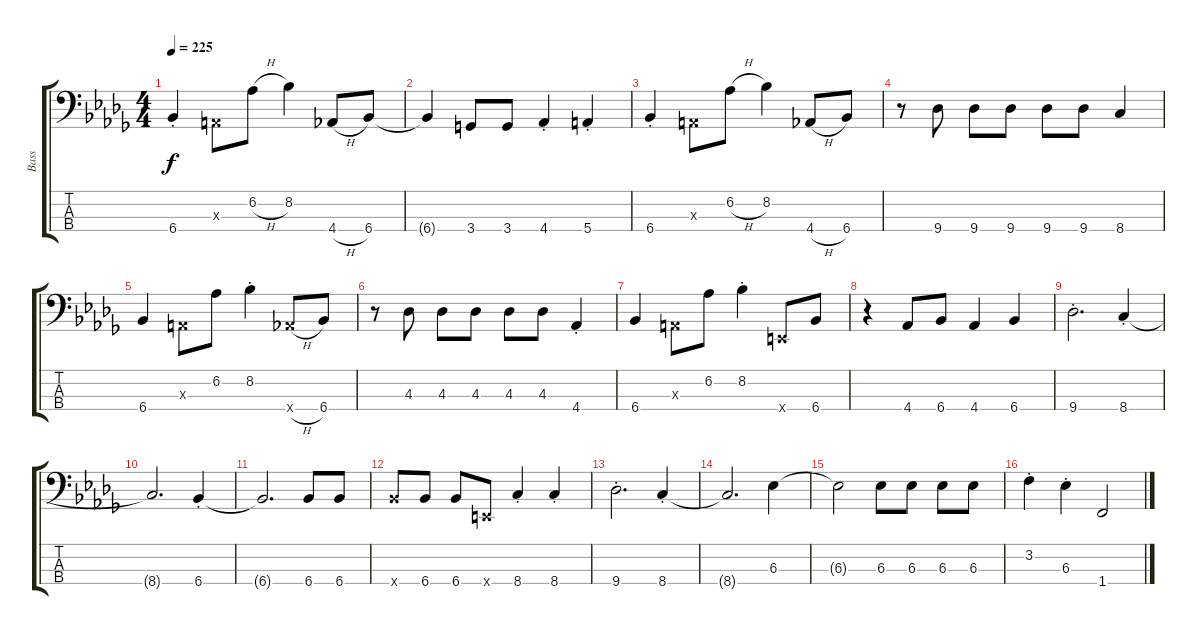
\track ("Bass" "Bass") {instrument electricbassfinger}
\staff {score tabs}
\tuning (G2 D2 A1 E1) {hide}
\ts (4 4)
\tempo 225
\clef f4
\ks db
6.4{st}.4{dy f} 0.3{x}.8 6.2{h}.8 8.2.4 4.4{h}.8 6.4.8 |
6.4{t}.4 3.4.8 3.4.8 4.4{st}.4 5.4{st}.4 |
6.4{st}.4 0.3{x}.8 6.2{h}.8 8.2.4 4.4{h}.8 6.4.8 |
r.8 9.4.8 9.4.8 9.4.8 9.4.8 9.4.8 8.4.4 |
6.4.4 0.3{x}.8 6.2.8 8.2{st}.4 4.4{h x}.8 6.4.8 |
r.8 4.3.8 4.3.8 4.3.8 4.3.8 4.3.8 4.4{st}.4 |
6.4.4 0.3{x}.8 6.2.8 8.2{st}.4 0.4{x}.8 6.4.8 |
r.4 4.4.8 6.4.8 4.4.4 6.4.4 |
9.4{st}.2{d} 8.4{st}.4 |
8.4{t}.2{d} 6.4{st}.4 |
6.4{t}.2{d} 6.4.8 6.4.8 |
6.4{x}.8 6.4.8 6.4.8 0.4{x}.8 8.4{st}.4 8.4{st}.4 |
9.4{st}.2{d} 8.4{st}.4 |
8.4{t}.2{d} 6.3.4 |
6.3{t}.2 6.3.8 6.3.8 6.3.8 6.3.8 |
3.2{st}.4 6.3{st}.4 1.4.2
